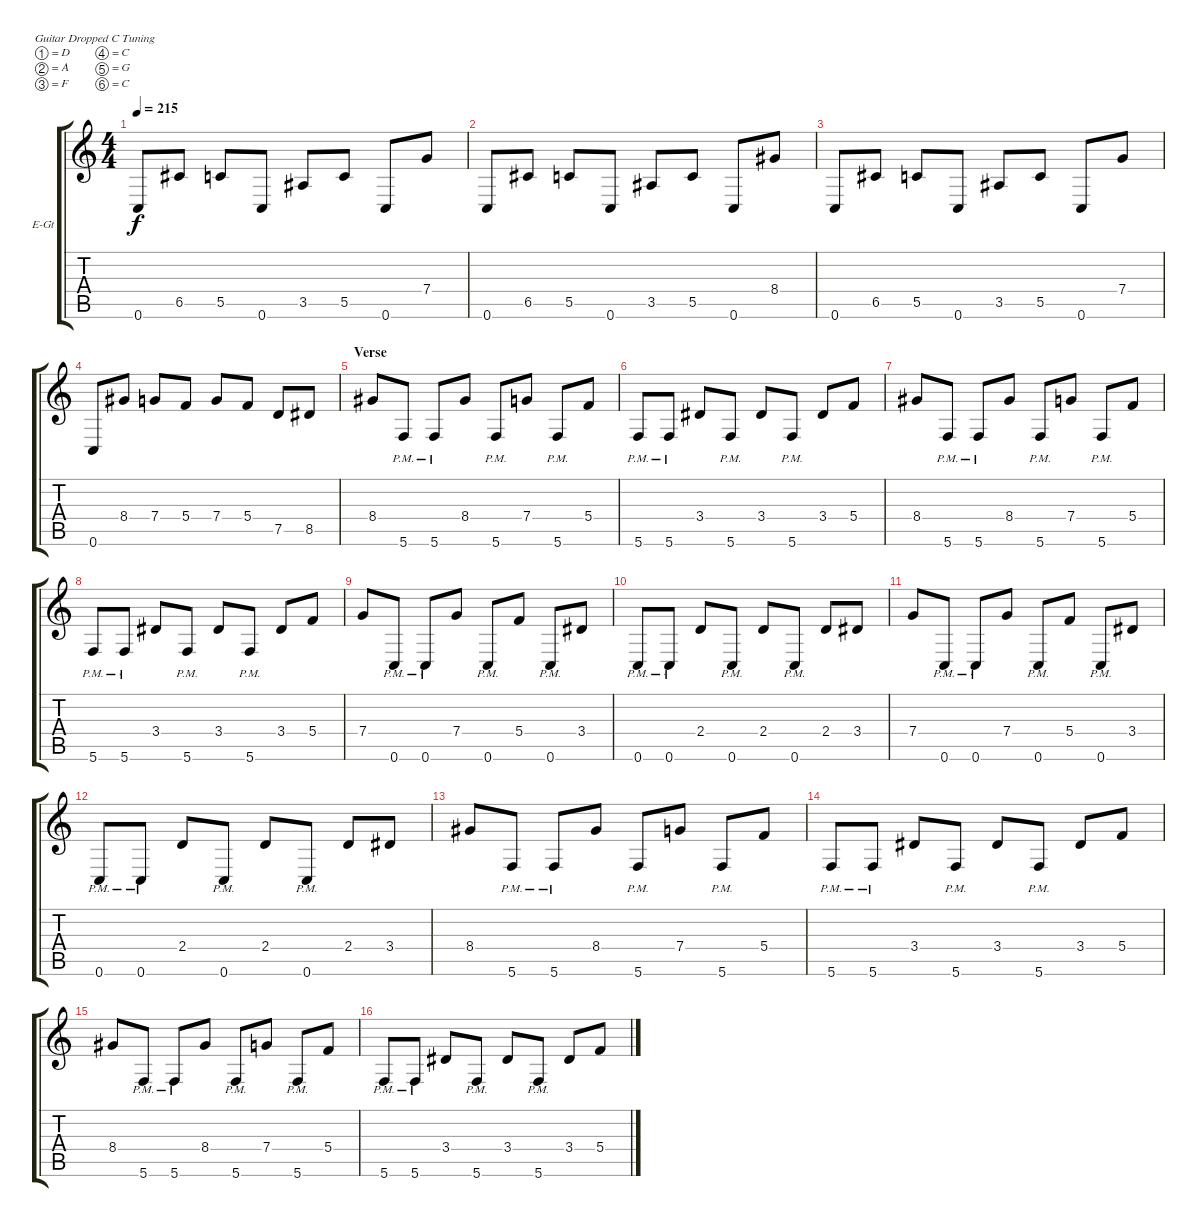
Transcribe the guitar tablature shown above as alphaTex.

\defaultSystemsLayout 4
\bracketExtendMode groupsimilarinstruments
\firstSystemTrackNameOrientation horizontal
\otherSystemsTrackNameOrientation horizontal
\track ("Guitar 1" "E-Gt") {instrument distortionguitar}
\staff {score tabs}
\tuning (D4 A3 F3 C3 G2 C2)
\ts (4 4)
\tempo 215
\clef g2
\ks c
0.6.8{dy f} 6.5.8 5.5.8 0.6.8 3.5.8 5.5.8 0.6.8 7.4.8 |
0.6.8 6.5.8 5.5.8 0.6.8 3.5.8 5.5.8 0.6.8 8.4.8 |
0.6.8 6.5.8 5.5.8 0.6.8 3.5.8 5.5.8 0.6.8 7.4.8 |
0.6.8 8.4.8 7.4.8 5.4.8 7.4.8 5.4.8 7.5.8 8.5.8 |
\section ("" "Verse")
8.4.8 5.6{pm}.8 5.6{pm}.8 8.4.8 5.6{pm}.8 7.4.8 5.6{pm}.8 5.4.8 |
5.6{pm}.8 5.6{pm}.8 3.4.8 5.6{pm}.8 3.4.8 5.6{pm}.8 3.4.8 5.4.8 |
8.4.8 5.6{pm}.8 5.6{pm}.8 8.4.8 5.6{pm}.8 7.4.8 5.6{pm}.8 5.4.8 |
5.6{pm}.8 5.6{pm}.8 3.4.8 5.6{pm}.8 3.4.8 5.6{pm}.8 3.4.8 5.4.8 |
7.4.8 0.6{pm}.8 0.6{pm}.8 7.4.8 0.6{pm}.8 5.4.8 0.6{pm}.8 3.4.8 |
0.6{pm}.8 0.6{pm}.8 2.4.8 0.6{pm}.8 2.4.8 0.6{pm}.8 2.4.8 3.4.8 |
7.4.8 0.6{pm}.8 0.6{pm}.8 7.4.8 0.6{pm}.8 5.4.8 0.6{pm}.8 3.4.8 |
0.6{pm}.8 0.6{pm}.8 2.4.8 0.6{pm}.8 2.4.8 0.6{pm}.8 2.4.8 3.4.8 |
8.4.8 5.6{pm}.8 5.6{pm}.8 8.4.8 5.6{pm}.8 7.4.8 5.6{pm}.8 5.4.8 |
5.6{pm}.8 5.6{pm}.8 3.4.8 5.6{pm}.8 3.4.8 5.6{pm}.8 3.4.8 5.4.8 |
8.4.8 5.6{pm}.8 5.6{pm}.8 8.4.8 5.6{pm}.8 7.4.8 5.6{pm}.8 5.4.8 |
5.6{pm}.8 5.6{pm}.8 3.4.8 5.6{pm}.8 3.4.8 5.6{pm}.8 3.4.8 5.4.8
